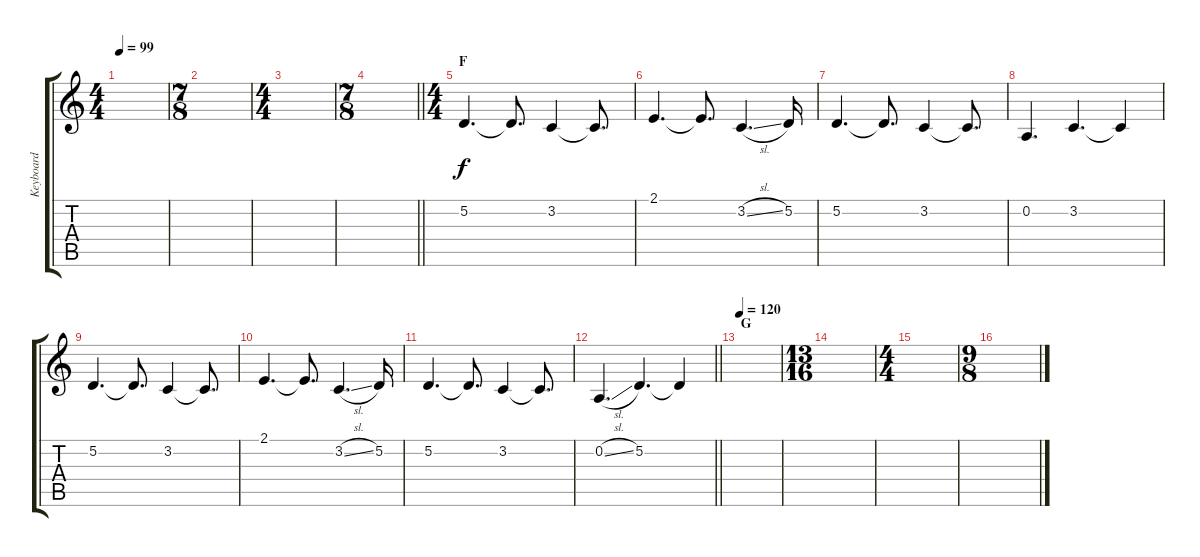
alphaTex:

\track ("Keyboard" "Keyboard") {instrument lead2sawtooth}
\staff {score tabs}
\tuning (D4 A3 F3 C3 G2 C2) {hide}
\ts (4 4)
\tempo 99
\clef g2
\ks c
|
\ts (7 8)
|
\ts (4 4)
|
\ts (7 8)
\barLineRight lightlight
|
\ts (4 4)
\section ("" "F")
5.2.4{d instrument lead2sawtooth} 5.2{t}.8{d} 3.2.4 3.2{t}.8{d} |
2.1.4{d} 2.1{t}.8{d} 3.2{sl}.4{d} 5.2.16 |
5.2.4{d} 5.2{t}.8{d} 3.2.4 3.2{t}.8{d} |
0.2.4{d} 3.2.4{d} 3.2{t}.4 |
5.2.4{d} 5.2{t}.8{d} 3.2.4 3.2{t}.8{d} |
2.1.4{d} 2.1{t}.8{d} 3.2{sl}.4{d} 5.2.16 |
5.2.4{d} 5.2{t}.8{d} 3.2.4 3.2{t}.8{d} |
\barLineRight lightlight
0.2{sl}.4{d} 5.2.4{d} 5.2{t}.4 |
\section ("" "G")
\tempo 120
|
\ts (13 16)
|
\ts (4 4)
|
\ts (9 8)
